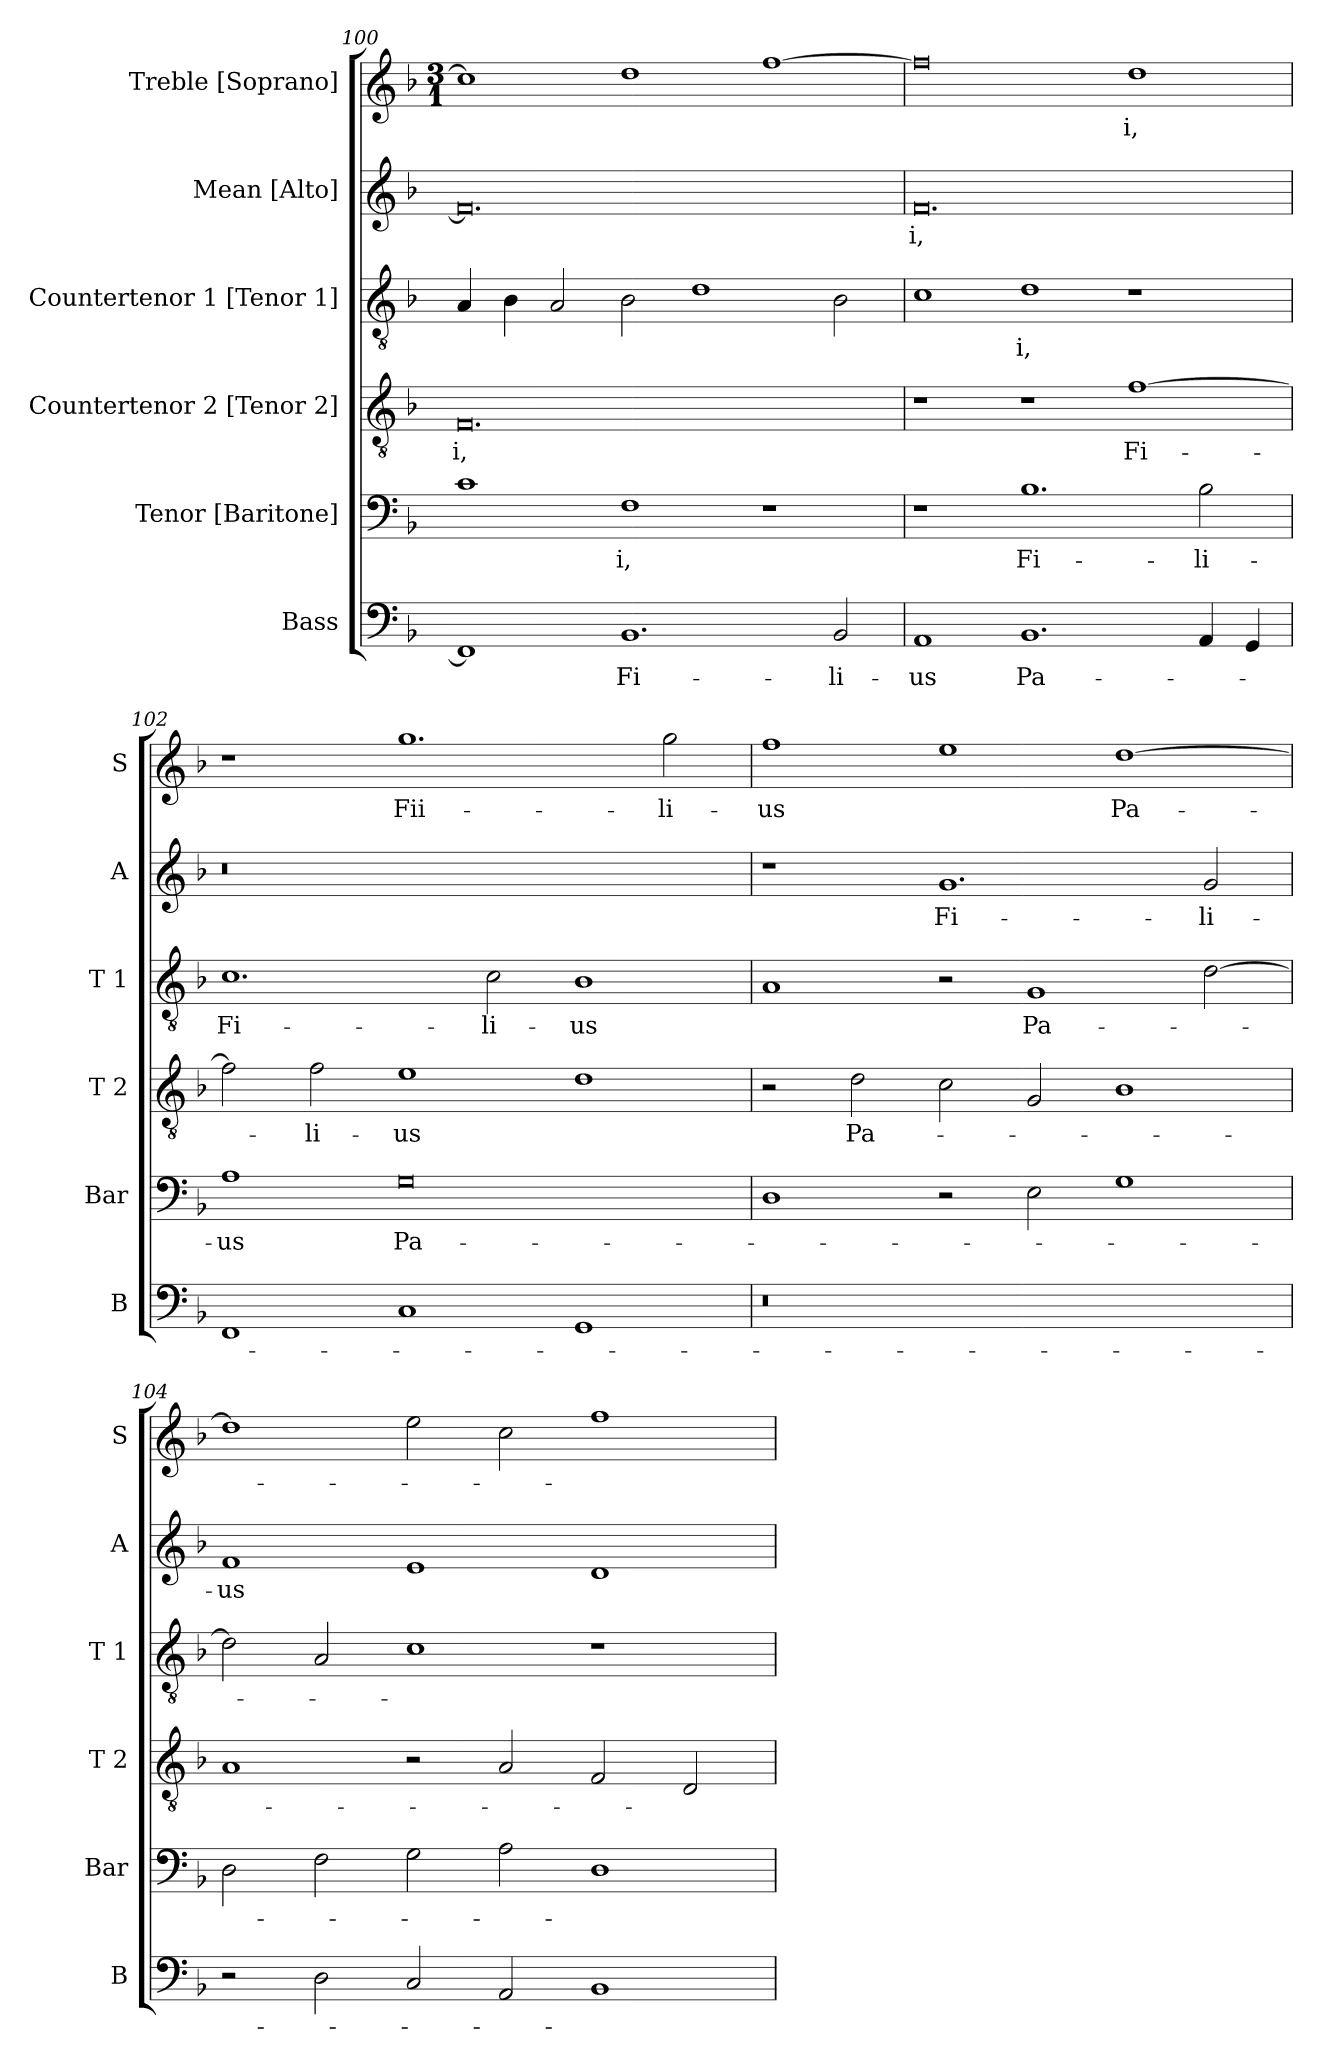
**kern	**text	**kern	**text	**kern	**text	**kern	**text	**kern	**text	**kern	**text
*part6	*part6	*part5	*part5	*part4	*part4	*part3	*part3	*part2	*part2	*part1	*part1
*staff6	*staff6	*staff5	*staff5	*staff4	*staff4	*staff3	*staff3	*staff2	*staff2	*staff1	*staff1
*I"Bass	*	*I"Tenor [Baritone]	*	*I"Countertenor 2 [Tenor 2]	*	*I"Countertenor 1 [Tenor 1]	*	*I"Mean [Alto]	*	*I"Treble [Soprano]	*
*I'B	*	*I'Bar	*	*I'T 2	*	*I'T 1	*	*I'A	*	*I'S	*
*clefF4	*	*clefF4	*	*clefGv2	*	*clefGv2	*	*clefG2	*	*clefG2	*
*k[b-]	*	*k[b-]	*	*k[b-]	*	*k[b-]	*	*k[b-]	*	*k[b-]	*
*d:	*	*d:	*	*d:	*	*d:	*	*d:	*	*d:	*
*	*	*	*	*	*	*	*	*	*	*M3/1	*
=100	=100	=100	=100	=100	=100	=100	=100	=100	=100	=100	=100
1FF]	.	1c	.	0.F	-i,	4A/	.	0.f]	.	1cc]	.
.	.	.	.	.	.	4B-\	.	.	.	.	.
.	.	.	.	.	.	2A/	.	.	.	.	.
1.BB-	Fi-	1F	-i,	.	.	2B-\	.	.	.	1dd	.
.	.	.	.	.	.	1d	.	.	.	.	.
.	.	1r	.	.	.	.	.	.	.	[1ff	.
2BB-/	-li-	.	.	.	.	2B-\	.	.	.	.	.
!!LO:PB:g=z
=101	=101	=101	=101	=101	=101	=101	=101	=101	=101	=101	=101
1AA	-us	1r	.	1r	.	1c	.	0.f	-i,	0ff]	.
1.BB-	Pa-	1.B-	Fi-	1r	.	1d	-i,	.	.	.	.
.	.	.	.	[1f	Fi-	1r	.	.	.	1dd	-i,
4AA/	.	2B-\	-li-	.	.	.	.	.	.	.	.
4GG/	.	.	.	.	.	.	.	.	.	.	.
=102	=102	=102	=102	=102	=102	=102	=102	=102	=102	=102	=102
1FF	.	1A	-us	2f\]	.	1.c	Fi-	0.r	.	1r	.
.	.	.	.	2f\	-li-	.	.	.	.	.	.
1C	.	0G	Pa-	1e	-us	.	.	.	.	1.gg	Fii-
.	.	.	.	.	.	2c\	-li-	.	.	.	.
1GG	.	.	.	1d	.	1B-	-us	.	.	.	.
.	.	.	.	.	.	.	.	.	.	2gg\	-li-
=103	=103	=103	=103	=103	=103	=103	=103	=103	=103	=103	=103
0.r	.	1D	.	2r	.	1A	.	1r	.	1ff	-us
.	.	.	.	2d\	Pa-	.	.	.	.	.	.
.	.	2r	.	2c\	.	2r	.	1.g	Fi-	1ee	.
.	.	2E\	.	2G/	.	1G	Pa-	.	.	.	.
.	.	1G	.	1B-	.	.	.	.	.	[1dd	Pa-
.	.	.	.	.	.	[2d\	.	2g/	-li-	.	.
=104	=104	=104	=104	=104	=104	=104	=104	=104	=104	=104	=104
2r	.	2D\	.	1A	.	2d\]	.	1f	-us	1dd]	.
2D\	.	2F\	.	.	.	2A/	.	.	.	.	.
2C/	.	2G\	.	2r	.	1c	.	1e	.	2ee\	.
2AA/	.	2A\	.	2A/	.	.	.	.	.	2cc\	.
1BB-	.	1D	.	2F/	.	1r	.	1d	.	[1ff	.
.	.	.	.	2D/	.	.	.	.	.	.	.
=	=	=	=	=	=	=	=	=	=	=	=
*-	*-	*-	*-	*-	*-	*-	*-	*-	*-	*-	*-
